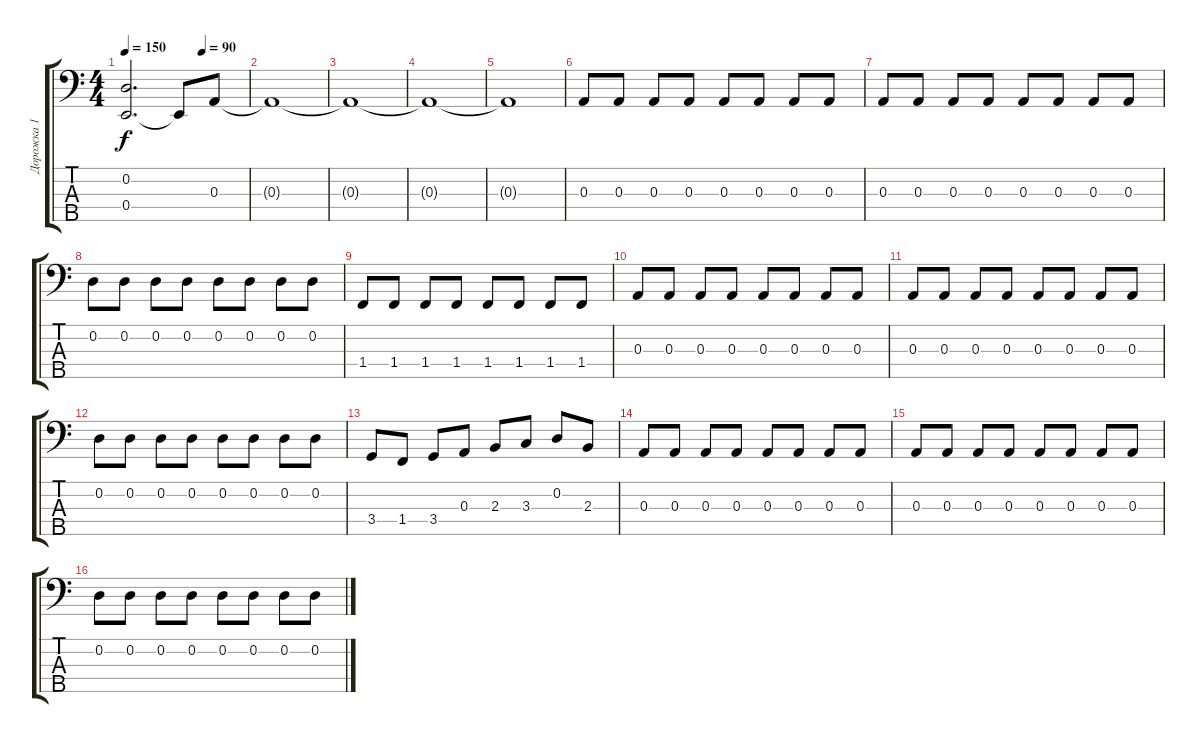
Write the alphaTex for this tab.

\track ("Дорожка 1" "Дорожка 1") {instrument electricbasspick}
\staff {score tabs}
\tuning (G2 D2 A1 E1 B0) {hide}
\ts (4 4)
\tempo 150
\tempo (90 0.625)
\clef f4
\ks c
(0.2 0.4{t}).2{d dy f} 0.4{t}.8 0.3.8 |
0.3{t}.1 |
0.3{t}.1 |
0.3{t}.1 |
0.3{t}.1 |
0.3.8 0.3.8 0.3.8 0.3.8 0.3.8 0.3.8 0.3.8 0.3.8 |
0.3.8 0.3.8 0.3.8 0.3.8 0.3.8 0.3.8 0.3.8 0.3.8 |
0.2.8 0.2.8 0.2.8 0.2.8 0.2.8 0.2.8 0.2.8 0.2.8 |
1.4.8 1.4.8 1.4.8 1.4.8 1.4.8 1.4.8 1.4.8 1.4.8 |
0.3.8 0.3.8 0.3.8 0.3.8 0.3.8 0.3.8 0.3.8 0.3.8 |
0.3.8 0.3.8 0.3.8 0.3.8 0.3.8 0.3.8 0.3.8 0.3.8 |
0.2.8 0.2.8 0.2.8 0.2.8 0.2.8 0.2.8 0.2.8 0.2.8 |
3.4.8 1.4.8 3.4.8 0.3.8 2.3.8 3.3.8 0.2.8 2.3.8 |
0.3.8 0.3.8 0.3.8 0.3.8 0.3.8 0.3.8 0.3.8 0.3.8 |
0.3.8 0.3.8 0.3.8 0.3.8 0.3.8 0.3.8 0.3.8 0.3.8 |
0.2.8 0.2.8 0.2.8 0.2.8 0.2.8 0.2.8 0.2.8 0.2.8
